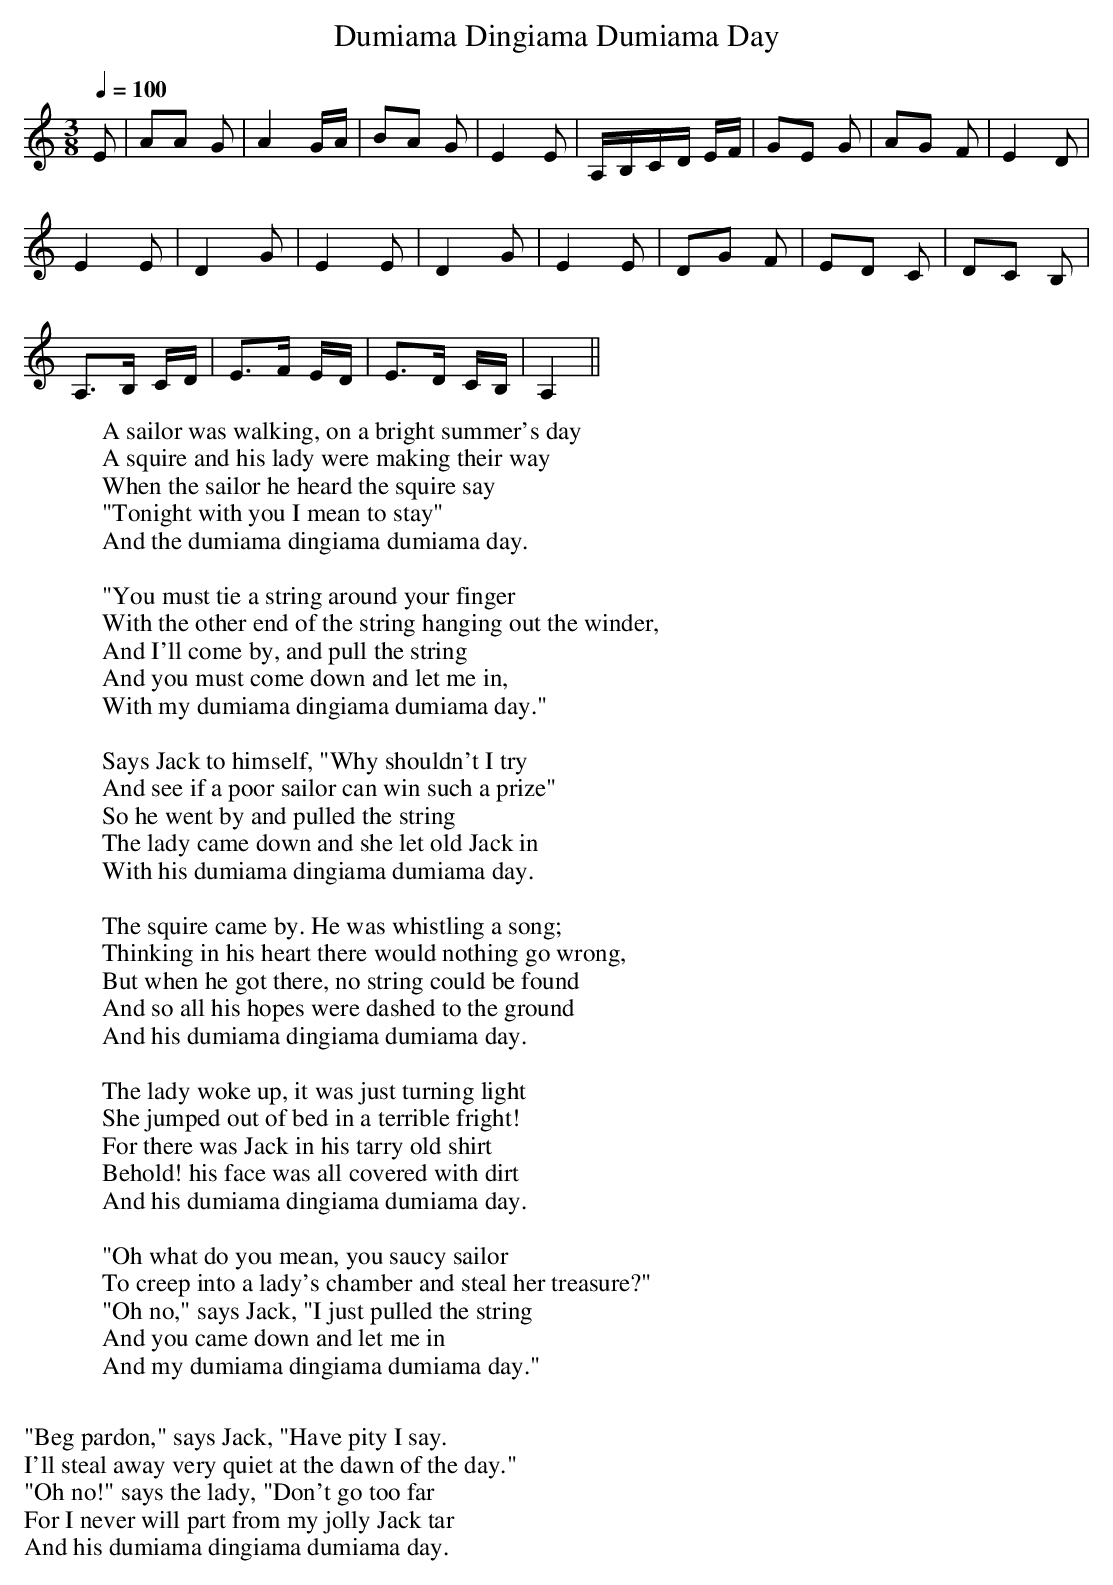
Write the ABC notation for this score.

X:1
T:Dumiama Dingiama Dumiama Day
M:3/8
L:1/8
Q:2/8=100
W:A sailor was walking, on a bright summer's day
W:A squire and his lady were making their way
W:When the sailor he heard the squire say
W:"Tonight with you I mean to stay"
W:And the dumiama dingiama dumiama day.
W:
W:"You must tie a string around your finger
W:With the other end of the string hanging out the winder,
W:And I'll come by, and pull the string
W:And you must come down and let me in,
W:With my dumiama dingiama dumiama day."
W:
W:Says Jack to himself, "Why shouldn't I try
W:And see if a poor sailor can win such a prize"
W:So he went by and pulled the string
W:The lady came down and she let old Jack in
W:With his dumiama dingiama dumiama day.
W:
W:The squire came by. He was whistling a song;
W:Thinking in his heart there would nothing go wrong,
W:But when he got there, no string could be found
W:And so all his hopes were dashed to the ground
W:And his dumiama dingiama dumiama day.
W:
W:The lady woke up, it was just turning light
W:She jumped out of bed in a terrible fright!
W:For there was Jack in his tarry old shirt
W:Behold! his face was all covered with dirt
W:And his dumiama dingiama dumiama day.
W:
W:"Oh what do you mean, you saucy sailor
W:To creep into a lady's chamber and steal her treasure?"
W:"Oh no," says Jack, "I just pulled the string
W:And you came down and let me in
W:And my dumiama dingiama dumiama day."
W:
W:"Beg pardon," says Jack, "Have pity I say.
W:I'll steal away very quiet at the dawn of the day."
W:"Oh no!" says the lady, "Don't go too far
W:For I never will part from my jolly Jack tar
W:And his dumiama dingiama dumiama day.
K:C
E|AA G|A2 G/A/|BA G|E2 E|\
A,/-B,/-C/-D/ E/F/|GE G|AG F|E2 D|
E2 E|D2 G|E2 E|D2 G|\
E2 E|D-G F|E-D C|DC B,|
A,3/2B,/ C/D/|E3/2F/ E/D/|E3/2D/ C/B,/|A,2||
